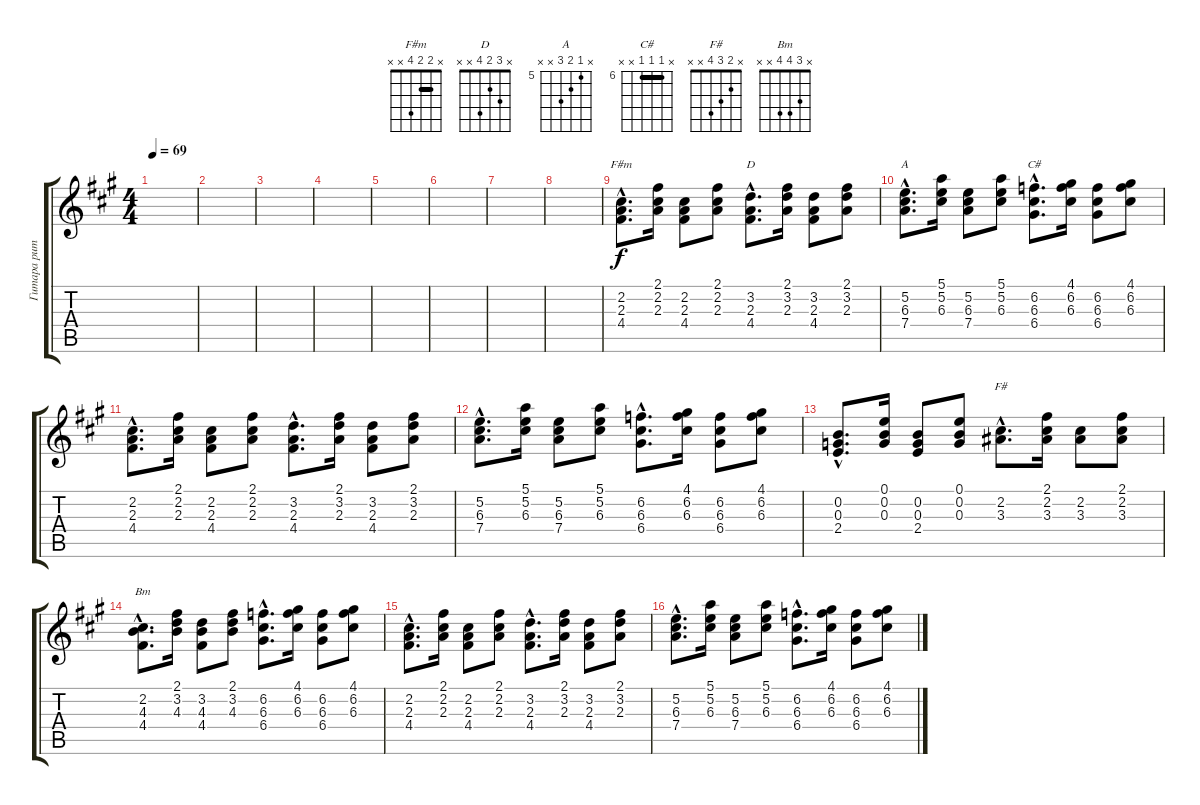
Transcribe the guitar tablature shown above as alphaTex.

\track ("Гитара ритм" "Гитара рит") {instrument acousticguitarnylon}
\staff {score tabs}
\tuning (E4 B3 G3 D3 A2 E2) {hide}
\chord ("F#m" x 2 2 4 x x) {barre 2}
\chord ("D" x 3 2 4 x x)
\chord ("A" x 5 6 7 x x) {firstfret 5}
\chord ("C#" x 6 6 6 x x) {firstfret 6 barre 6}
\chord ("F#" x 2 3 4 x x)
\chord ("Bm" x 3 4 4 x x)
\ts (4 4)
\tempo 69
\clef g2
\ks a
|
|
|
|
|
|
|
|
(2.2{hac} 2.3{hac} 4.4{hac}).8{d ch "F#m"} (2.1 2.2 2.3).16 (2.2 2.3 4.4).8 (2.1 2.2 2.3).8 (3.2{hac} 2.3{hac} 4.4{hac}).8{d ch "D"} (2.1 3.2 2.3).16 (3.2 2.3 4.4).8 (2.1 3.2 2.3).8 |
(5.2{hac} 6.3{hac} 7.4{hac}).8{d ch "A"} (5.1 5.2 6.3).16 (5.2 6.3 7.4).8 (5.1 5.2 6.3).8 (6.2{hac} 6.3{hac} 6.4{hac}).8{d ch "C#"} (4.1 6.2 6.3).16 (6.2 6.3 6.4).8 (4.1 6.2 6.3).8 |
(2.2{hac} 2.3{hac} 4.4{hac}).8{d} (2.1 2.2 2.3).16 (2.2 2.3 4.4).8 (2.1 2.2 2.3).8 (3.2{hac} 2.3{hac} 4.4{hac}).8{d} (2.1 3.2 2.3).16 (3.2 2.3 4.4).8 (2.1 3.2 2.3).8 |
(5.2{hac} 6.3{hac} 7.4{hac}).8{d} (5.1 5.2 6.3).16 (5.2 6.3 7.4).8 (5.1 5.2 6.3).8 (6.2{hac} 6.3{hac} 6.4{hac}).8{d} (4.1 6.2 6.3).16 (6.2 6.3 6.4).8 (4.1 6.2 6.3).8 |
(0.2{hac} 0.3{hac} 2.4{hac}).8{d} (0.1 0.2 0.3).16 (0.2 0.3 2.4).8 (0.1 0.2 0.3).8 (2.2{hac} 3.3{hac}).8{d ch "F#"} (2.1 2.2 3.3).16 (2.2 3.3).8 (2.1 2.2 3.3).8 |
(2.2{hac} 4.3{hac} 4.4{hac}).8{d ch "Bm"} (2.1 3.2 4.3).16 (3.2 4.3 4.4).8 (2.1 3.2 4.3).8 (6.2{hac} 6.3{hac} 6.4{hac}).8{d} (4.1 6.2 6.3).16 (6.2 6.3 6.4).8 (4.1 6.2 6.3).8 |
(2.2{hac} 2.3{hac} 4.4{hac}).8{d} (2.1 2.2 2.3).16 (2.2 2.3 4.4).8 (2.1 2.2 2.3).8 (3.2{hac} 2.3{hac} 4.4{hac}).8{d} (2.1 3.2 2.3).16 (3.2 2.3 4.4).8 (2.1 3.2 2.3).8 |
(5.2{hac} 6.3{hac} 7.4{hac}).8{d} (5.1 5.2 6.3).16 (5.2 6.3 7.4).8 (5.1 5.2 6.3).8 (6.2{hac} 6.3{hac} 6.4{hac}).8{d} (4.1 6.2 6.3).16 (6.2 6.3 6.4).8 (4.1 6.2 6.3).8
